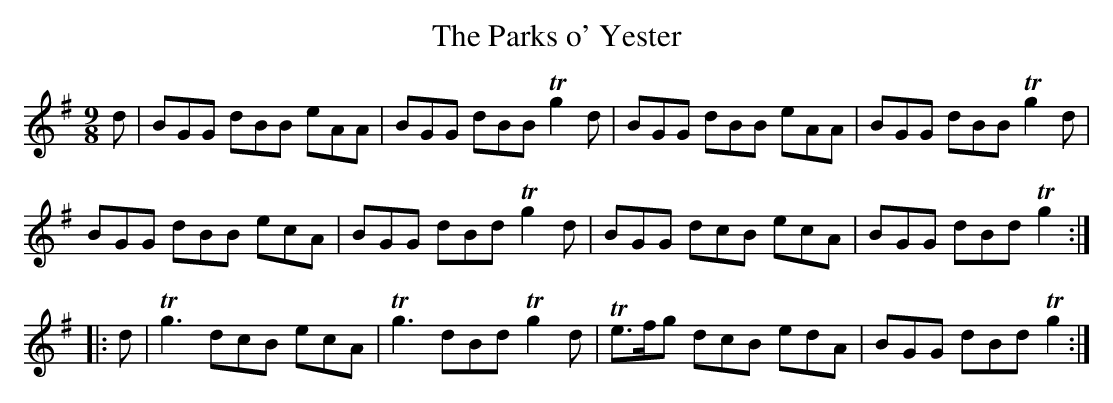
X:1
T:The Parks o' Yester
M:9/8
L:1/8
K:G
d |\
BGG dBB eAA | BGG dBB Tg2 d |\
BGG dBB eAA | BGG dBB Tg2 d |
BGG dBB ecA | BGG dBd Tg2 d |\
BGG dcB ecA | BGG dBd Tg2 :|
|: d |\
Tg3 dcB ecA | Tg3 dBd Tg2 d |\
Te>fg dcB edA | BGG dBd Tg2 :|
